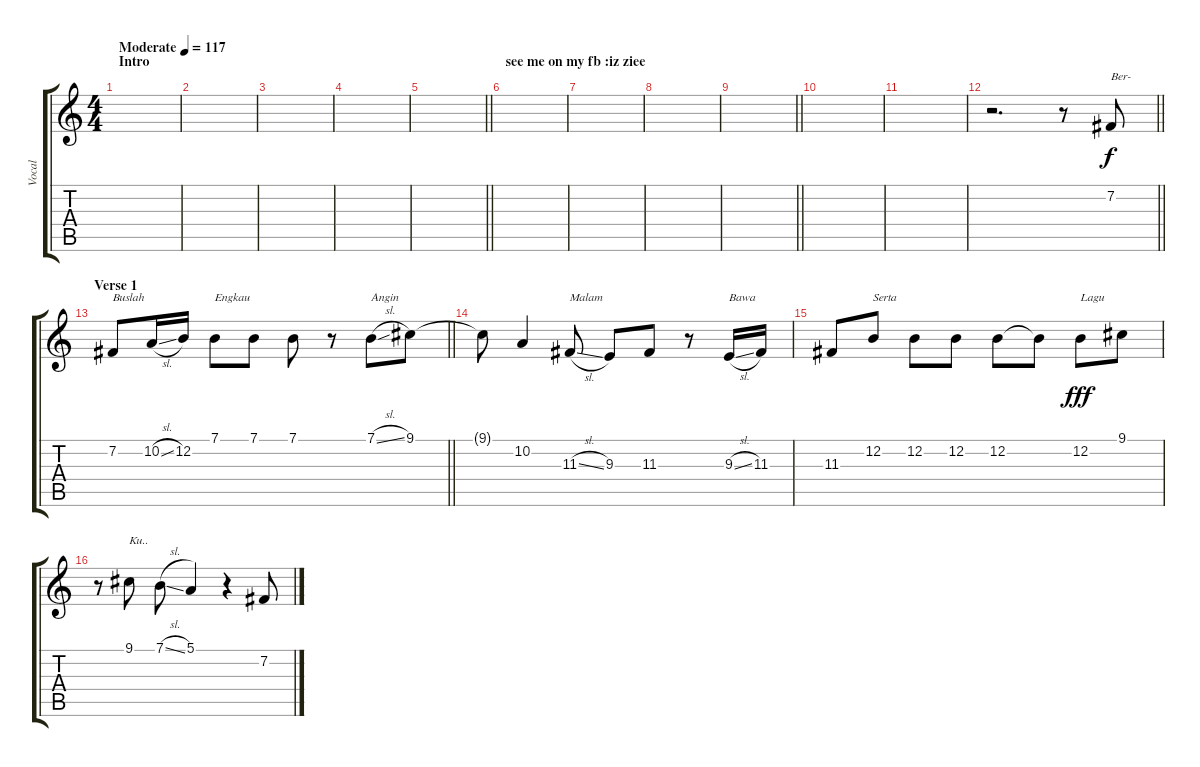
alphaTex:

\track ("Vocal" "Vocal") {instrument choiraahs}
\staff {score tabs}
\tuning (E4 B3 G3 D3 A2 E2) {hide}
\ts (4 4)
\section ("" "Intro")
\tempo (117 "Moderate")
\clef g2
\ks c
|
|
|
|
\barLineRight lightlight
|
\section ("" "see me on my fb :iz ziee")
|
|
|
\barLineRight lightlight
|
|
|
\barLineRight lightlight
r.2{d} r.8 7.2.8{txt "Ber-"} |
\section ("" "Verse 1")
\barLineRight lightlight
7.2.8{txt "Buslah"} 10.2{sl}.16 12.2.16 7.1.8{txt "Engkau"} 7.1.8 7.1.8 r.8 7.1{sl}.8{txt "Angin"} 9.1.8 |
9.1{t}.8 10.2.4 11.3{sl}.8{txt "Malam"} 9.3.8 11.3.8 r.8 9.3{sl}.16{txt "Bawa"} 11.3.16 |
11.3.8 12.2.8{txt "Serta"} 12.2.8 12.2.8 12.2.8 12.2{t}.8{dy f} 12.2.8{txt "Lagu" dy fff} 9.1.8 |
r.8 9.1.8{txt "Ku.."} 7.1{sl}.8 5.1.4 r.4 7.2.8
